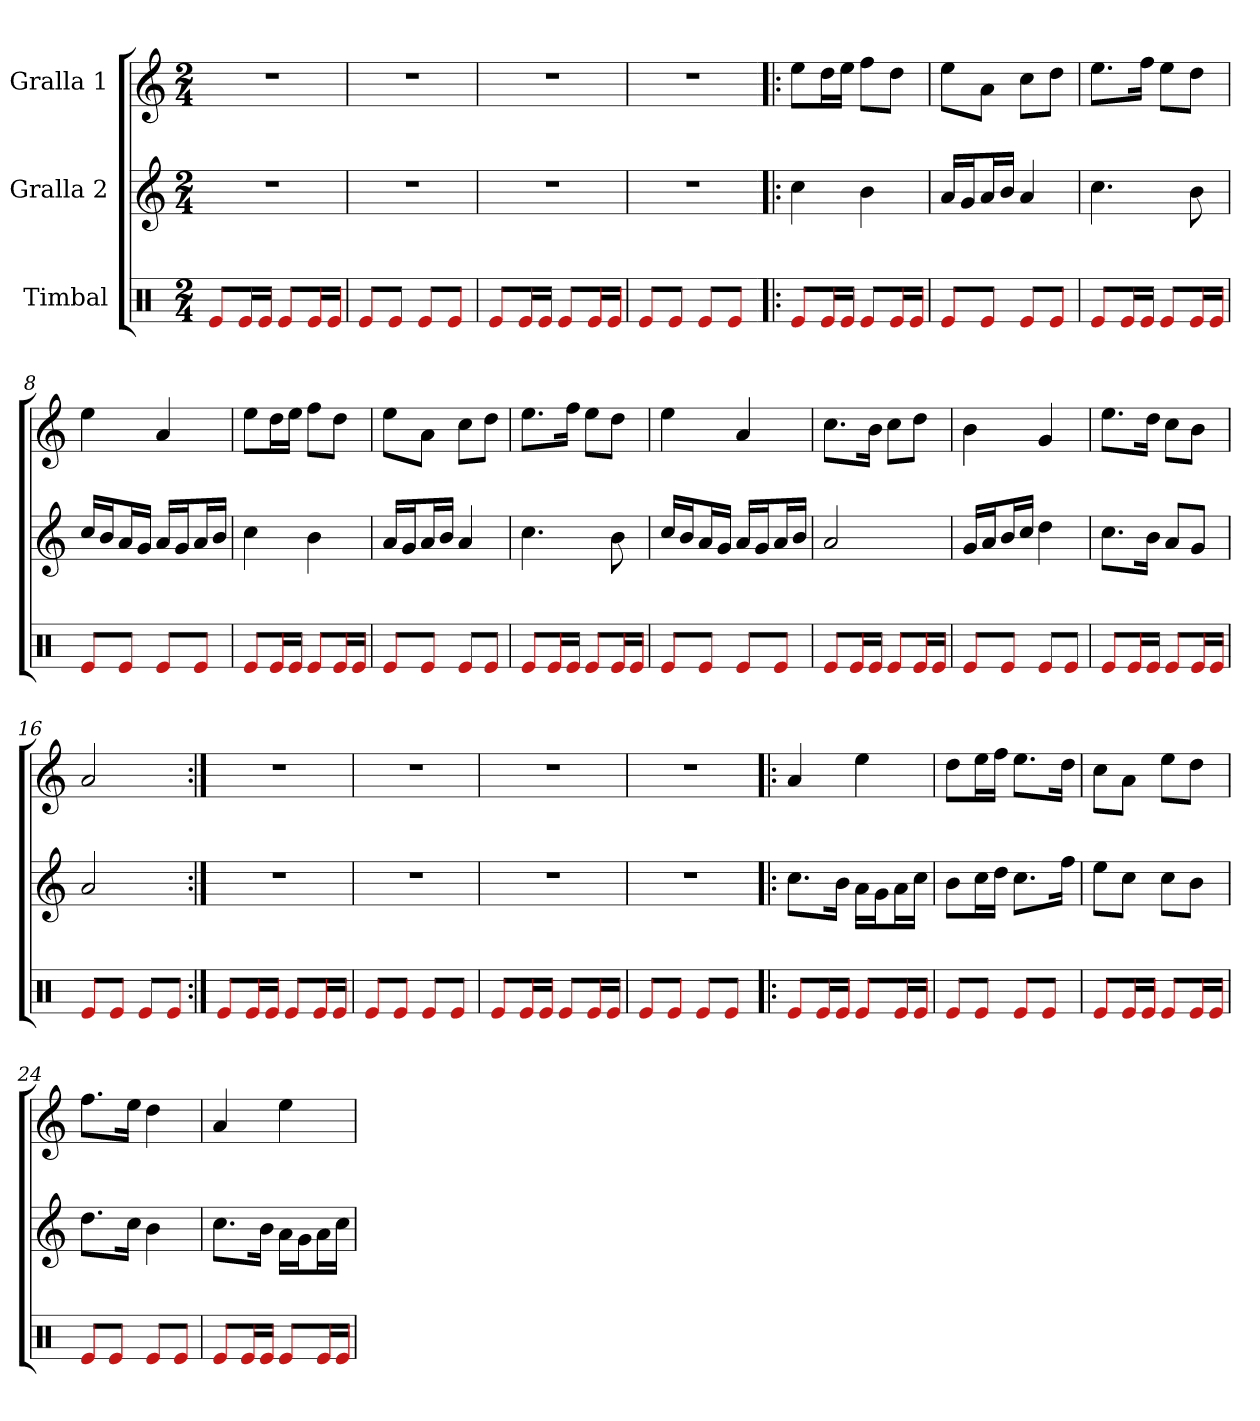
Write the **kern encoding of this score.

**kern	**kern	**kern
*part3	*part2	*part1
*staff3	*staff2	*staff1
*I"Timbal	*I"Gralla 2	*I"Gralla 1
*clefX	*clefG2	*clefG2
*k[]	*k[]	*k[]
*M2/4	*M2/4	*M2/4
=1	=1	=1
8e/L	2r	2r
16e/L	.	.
16e/JJ	.	.
8e/L	.	.
16e/L	.	.
16e/JJ	.	.
=2	=2	=2
8e/L	2r	2r
8e/J	.	.
8e/L	.	.
8e/J	.	.
=3	=3	=3
8e/L	2r	2r
16e/L	.	.
16e/JJ	.	.
8e/L	.	.
16e/L	.	.
16e/JJ	.	.
=4	=4	=4
8e/L	2r	2r
8e/J	.	.
8e/L	.	.
8e/J	.	.
=5!|:	=5!|:	=5!|:
8e/L	4cc	8ee\L
16e/L	.	16dd\L
16e/JJ	.	16ee\JJ
8e/L	4b	8ff\L
16e/L	.	8dd\J
16e/JJ	.	.
=6	=6	=6
8e/L	16a/LL	8ee\L
.	16g/J	.
8e/J	16a/L	8a\J
.	16b/JJ	.
8e/L	4a	8cc\L
8e/J	.	8dd\J
=7	=7	=7
8e/L	4.cc	8.ee\L
16e/L	.	.
16e/JJ	.	16ff\Jk
8e/L	.	8ee\L
16e/L	8b	8dd\J
16e/JJ	.	.
=8	=8	=8
8e/L	16cc/LL	4ee
.	16b/J	.
8e/J	16a/L	.
.	16g/JJ	.
8e/L	16a/LL	4a
.	16g/J	.
8e/J	16a/L	.
.	16b/JJ	.
=9	=9	=9
8e/L	4cc	8ee\L
16e/L	.	16dd\L
16e/JJ	.	16ee\JJ
8e/L	4b	8ff\L
16e/L	.	8dd\J
16e/JJ	.	.
=10	=10	=10
8e/L	16a/LL	8ee\L
.	16g/J	.
8e/J	16a/L	8a\J
.	16b/JJ	.
8e/L	4a	8cc\L
8e/J	.	8dd\J
=11	=11	=11
8e/L	4.cc	8.ee\L
16e/L	.	.
16e/JJ	.	16ff\Jk
8e/L	.	8ee\L
16e/L	8b	8dd\J
16e/JJ	.	.
=12	=12	=12
8e/L	16cc/LL	4ee
.	16b/J	.
8e/J	16a/L	.
.	16g/JJ	.
8e/L	16a/LL	4a
.	16g/J	.
8e/J	16a/L	.
.	16b/JJ	.
=13	=13	=13
8e/L	2a	8.cc\L
16e/L	.	.
16e/JJ	.	16b\Jk
8e/L	.	8cc\L
16e/L	.	8dd\J
16e/JJ	.	.
=14	=14	=14
8e/L	16g/LL	4b
.	16a/J	.
8e/J	16b/L	.
.	16cc/JJ	.
8e/L	4dd	4g
8e/J	.	.
=15	=15	=15
8e/L	8.cc\L	8.ee\L
16e/L	.	.
16e/JJ	16b\Jk	16dd\Jk
8e/L	8a/L	8cc\L
16e/L	8g/J	8b\J
16e/JJ	.	.
=16	=16	=16
8e/L	2a	2a
8e/J	.	.
8e/L	.	.
8e/J	.	.
=17:|!	=17:|!	=17:|!
8e/L	2r	2r
16e/L	.	.
16e/JJ	.	.
8e/L	.	.
16e/L	.	.
16e/JJ	.	.
=18	=18	=18
8e/L	2r	2r
8e/J	.	.
8e/L	.	.
8e/J	.	.
=19	=19	=19
8e/L	2r	2r
16e/L	.	.
16e/JJ	.	.
8e/L	.	.
16e/L	.	.
16e/JJ	.	.
=20	=20	=20
8e/L	2r	2r
8e/J	.	.
8e/L	.	.
8e/J	.	.
=21!|:	=21!|:	=21!|:
8e/L	8.cc\L	4a
16e/L	.	.
16e/JJ	16b\Jk	.
8e/L	16a\LL	4ee
.	16g\J	.
16e/L	16a\L	.
16e/JJ	16cc\JJ	.
=22	=22	=22
8e/L	8b\L	8dd\L
8e/J	16cc\L	16ee\L
.	16dd\JJ	16ff\JJ
8e/L	8.cc\L	8.ee\L
8e/J	.	.
.	16ff\Jk	16dd\Jk
=23	=23	=23
8e/L	8ee\L	8cc\L
16e/L	8cc\J	8a\J
16e/JJ	.	.
8e/L	8cc\L	8ee\L
16e/L	8b\J	8dd\J
16e/JJ	.	.
=24	=24	=24
8e/L	8.dd\L	8.ff\L
8e/J	.	.
.	16cc\Jk	16ee\Jk
8e/L	4b	4dd
8e/J	.	.
=25	=25	=25
8e/L	8.cc\L	4a
16e/L	.	.
16e/JJ	16b\Jk	.
8e/L	16a\LL	4ee
.	16g\J	.
16e/L	16a\L	.
16e/JJ	16cc\JJ	.
=	=	=
*-	*-	*-
